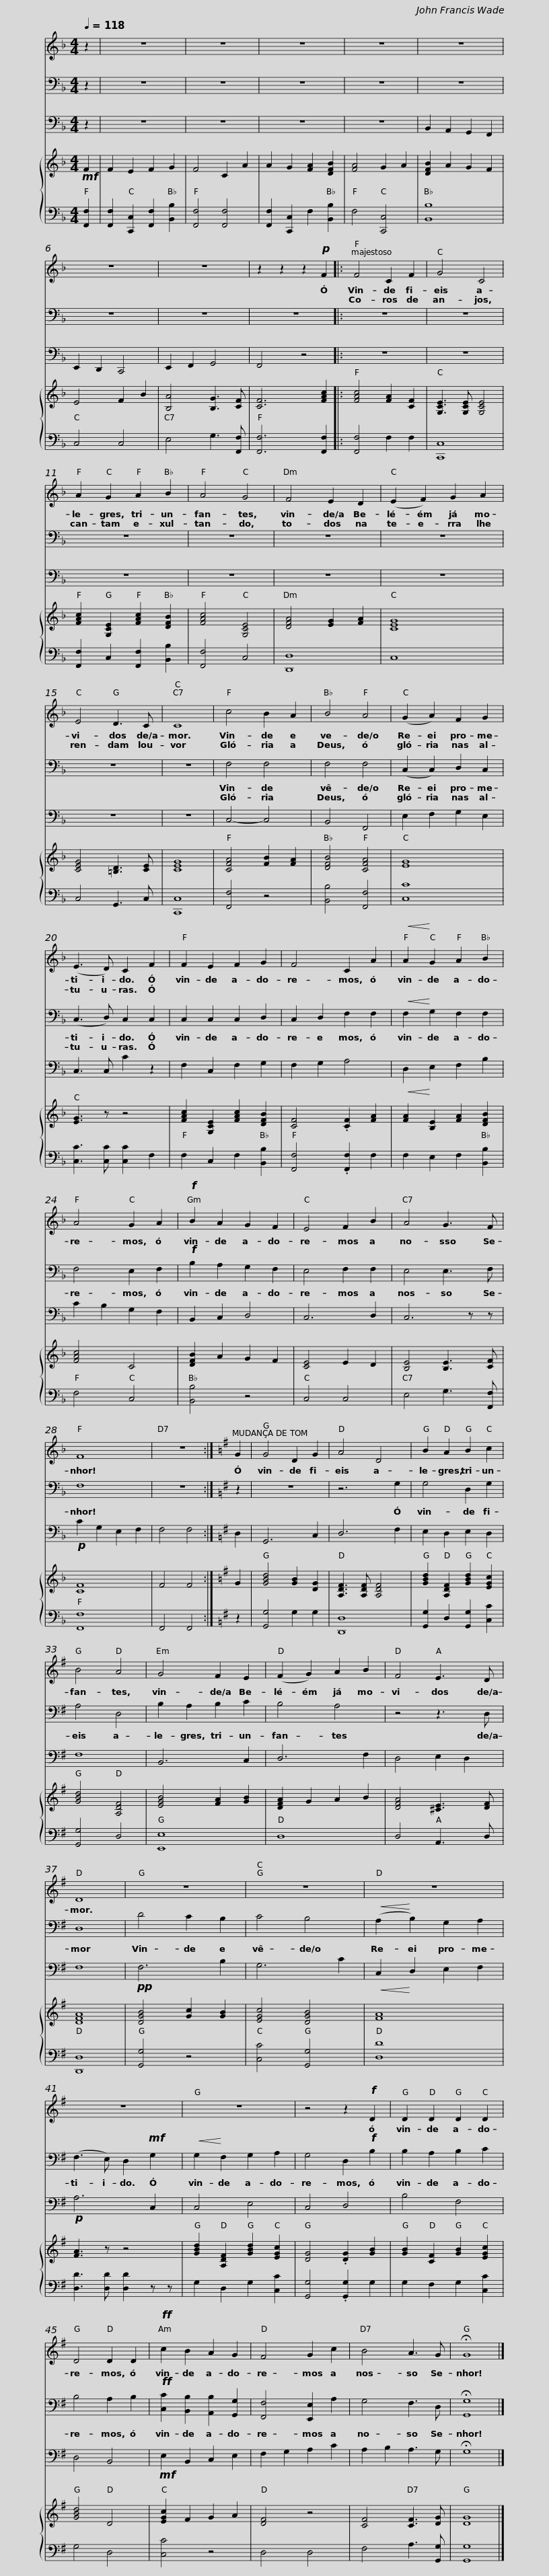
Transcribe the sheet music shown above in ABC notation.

X:1
%%score 1 2 3 { 4 | 5 }
L:1/8
Q:1/4=118
M:4/4
I:linebreak $
K:F
V:1 treble
V:2 bass
V:3 bass
V:4 treble
V:5 bass
V:1
 z2 | z8 | z8 | z8 | z8 | %5
 z8 | z8 | z8 |$ z2 z2 z2!p! F2 |: F4 C2 F2 | %10
 G4 C4 | A2 G2 A2 B2 | A4 G4 |$ F4 E2 D2 | (E2 F2) G2 A2 | %15
 E4 D3 C | C8 |$ c4 B2 A2 | B4 A4 | (G2 A2) F2 G2 | %20
 (E3 D) C2 F2 |$ F2 E2 F2 G2 | F4 C2 A2 |!<(! A2!<)! G2 A2 B2 | A4 G2 A2 |$ %25
!f! B2 A2 G2 F2 | E4 F2 B2 | A4 G3 F | F8 | z8 :|$ %30
[K:G] G2 | G4 D2 G2 | A4 D4 | B2 A2 B2 c2 | B4 A4 |$ %35
 G4 F2 E2 | (F2 G2) A2 B2 | F4 E3 D | D8 |$ z8 | %40
 z8 | z8 | z8 |$ z8 | z4 z2!f! D2 | %45
 D2 D2 D2 D2 | D4 D2 D2 |$!ff! c2 B2 A2 G2 | F4 G2 c2 | B4 A3 G | %50
 !fermata!G8 |] %51
V:2
 z2 | z8 | z8 | z8 | z8 | %5
 z8 | z8 | z8 |$ z8 |: z8 | %10
 z8 | z8 | z8 |$ z8 | z8 | %15
 z8 | z8 |$ F,4 F,4 | F,4 F,4 | (C,2 C,2) D,2 C,2 | %20
 (C,3 D,) C,2 C,2 |$ C,2 C,2 C,2 D,2 | C,2 D,2 F,2 F,2 |!<(! F,2!<)! G,2 F,2 F,2 | F,4 E,2 F,2 |$ %25
!f! B,2 A,2 G,2 F,2 | E,4 F,2 F,2 | E,4 E,3 F, | F,8 | z8 :|$ %30
[K:G] z2 | z8 | z6 G,2 | G,4 D,2 G,2 | A,4 D,4 |$ %35
 B,2 A,2 B,2 C2 | B,4 A,4 | z4 z3 D, | D,8 |$ D4 C2 B,2 | %40
 C4 B,4 |!<(! (A,2!<)! B,2) G,2 A,2 | (F,3 E,) D,2!mf! G,2 |$!<(! G,2!<)! F,2 G,2 A,2 | G,4 D,2!f! B,2 | %45
 B,2 A,2 B,2 C2 | B,4 A,2 B,2 |$!ff! [C,C]2 [B,,B,]2 [A,,B,]2 [G,,G,]2 | [F,,F,]4 [E,,E,]2 A,2 | G,4 F,3 D, | %50
 !fermata![G,,G,]8 |] %51
V:3
 z2 | z8 | z8 | z8 | z8 | %5
 B,,2 A,,2 G,,2 F,,2 | E,,2 D,,2 C,,4 | E,,2 F,,2 G,,4 |$ F,,4 z4 |: z8 | %10
 z8 | z8 | z8 |$ z8 | z8 | %15
 z8 | z8 |$ C,4- C,4 | B,,4 F,,4 | E,2 F,2 G,2 E,2 | %20
 C,3 C, C2 z2 |$ F,2 C,2 F,2 G,2 | F,2 G,2 A,4 |!<(! D,2!<)! E,2 F,2 B,2 | C2 B,2 G,2 F,2 |$ %25
 B,,2 C,2 D,4 | C,6 D,2 | C,6 z z |!p! C2 G,2 E,2 F,2 | F,4 F,4 :|$ %30
[K:G] D,2 | G,,6 C,2 | D,6 F,2 | E,2 D,2 E,2 D,2 | F,8 |$ %35
 B,,6 C,2 | D,6 F,2 | D,4 E,2 D,2 | F,8 |$!pp! F,6 B,2 | %40
 G,6 C2 |!<(! C,2!<)! D,2 E,2 F,2 |!p! A,6 C,2 |$ C,4 E,4 | C,4 D,4 | %45
 B,4 F,4 | D,4 B,,4 |$!mf! E,2 B,,2 C,2 E,2 | F,2 G,2 A,2 C2 | A,2 B,2 A,3 G, | %50
 !fermata!G,8 |] %51
V:4
!mf! F2 | F2 E2 F2 G2 | F4 C2 A2 | A2 G2 [FA]2 [DFB]2 | [FA]4 G2 A2 | %5
 [DFB]2 A2 G2 F2 | E4 F2 B2 | [B,A]4 [B,G]3 [CF] |$ [CF]6 [FAc]2 |: [FAc]4 [FA]2 [CF]2 | %10
 [G,CE]3 [G,CE] [G,CE]4 | [FAc]2 [G,CE]2 [FAc]2 [DFB]2 | [FAc]4 [G,CE]4 |$ [DFA]4 [EG]2 [FA]2 | [CEG]8 | %15
 [CEG]4 [=B,D]3 [CE] | [CEG]8 |$ [CFA]4 [FB]2 [FA]2 | [DFB]4 [CFA]4 | [EG]8 | %20
 [EG]3 z z4 |$ [FAc]2 [G,CE]2 [FAc]2 [DFB]2 | [CF]4 .[CF]2 [FA]2 | [FA]2 [B,E]2 [FA]2 [DFB]2 | [FAc]4 C4 |$ %25
 [DFB]2 A2 G2 F2 | [CE]4 E2 D2 | [B,E]4 [B,E]3 [CF] | [CF]8 | F4 F4 :|$ %30
[K:G] G2 | [GBd]4 [GB]2 [DG]2 | [A,DF]3 [A,DF] [A,DF]4 | [GBd]2 [A,DF]2 [GBd]2 [EGc]2 | [GBd]4 [A,DF]4 |$ %35
 [EGB]4 [FA]2 [GB]2 | [DFA]2 G2 A2 B2 | [DFA]4 [^CE]3 [DF] | [DFA]8 |$ [DGB]4 [Gc]2 [GB]2 | %40
 [EGc]4 [DGB]4 | [FA]8 | [FA]3 z z4 |$ [GBd]2 [A,DF]2 [GBd]2 [EGc]2 | [DG]4 .[DG]2 [GB]2 | %45
 [GB]2 [CF]2 [GB]2 [EGc]2 | [GBd]4 D4 |$ [EGc]2 F2 G2 A2 | [DF]4 z4 | [CF]4 [CF]3 [DG] | %50
 [DG]8 |] %51
V:5
 [F,,F,]2 | [F,,F,]2 [C,,C,]2 [F,,F,]2 [B,,B,]2 | [F,,F,]4 [F,,F,]4 | [F,,F,]2 [C,,C,]2 F,2 [B,,B,]2 | F,4 [C,,C,]4 | %5
 [B,,B,]8 | C,4 C,4 | E,4 G,3 [F,,F,] |$ [F,,F,]6 [F,,F,]2 |: [F,,F,]4 F,2 F,2 | %10
 [C,,C,]8 | [F,,F,]2 C,2 [F,,F,]2 [B,,B,]2 | [F,,F,]4 C,4 |$ [D,,D,]8 | C,8 | %15
 C,4 G,,3 C, | [C,,C,]8 |$ [F,,F,]4 z4 | [B,,B,]4 [F,,F,]4 | [C,C]8 | %20
 [C,C]3 [C,C] [C,C]2 F,2 |$ F,2 C,2 F,2 [B,,B,]2 | [F,,F,]4 .[F,,F,]2 F,2 | F,2 E,2 F,2 [B,,B,]2 | F,4 C,4 |$ %25
 [B,,B,]4 z4 | C,4 C,4 | E,4 G,3 [F,,F,] | [F,,F,]8 | F,,4 F,,4 :|$ %30
[K:G] z2 | [G,,G,]4 G,2 G,2 | [D,,D,]8 | [G,,G,]2 D,2 [G,,G,]2 [C,C]2 | [G,,G,]4 D,4 |$ %35
 [E,,E,]8 | D,8 | D,4 A,,3 D, | [D,,D,]8 |$ [G,,G,]4 z4 | %40
 [C,C]4 [G,,G,]4 | [D,D]8 | [D,D]3 [D,D] [D,D]2 z z |$ G,2 D,2 G,2 [C,C]2 | [G,,G,]4 .[G,,G,]2 G,2 | %45
 G,2 F,2 G,2 [C,C]2 | G,4 D,4 |$ [C,C]4 z4 | D,4 D,4 | F,4 A,3 [G,,G,] | %50
 [G,,G,]8 |] %51
